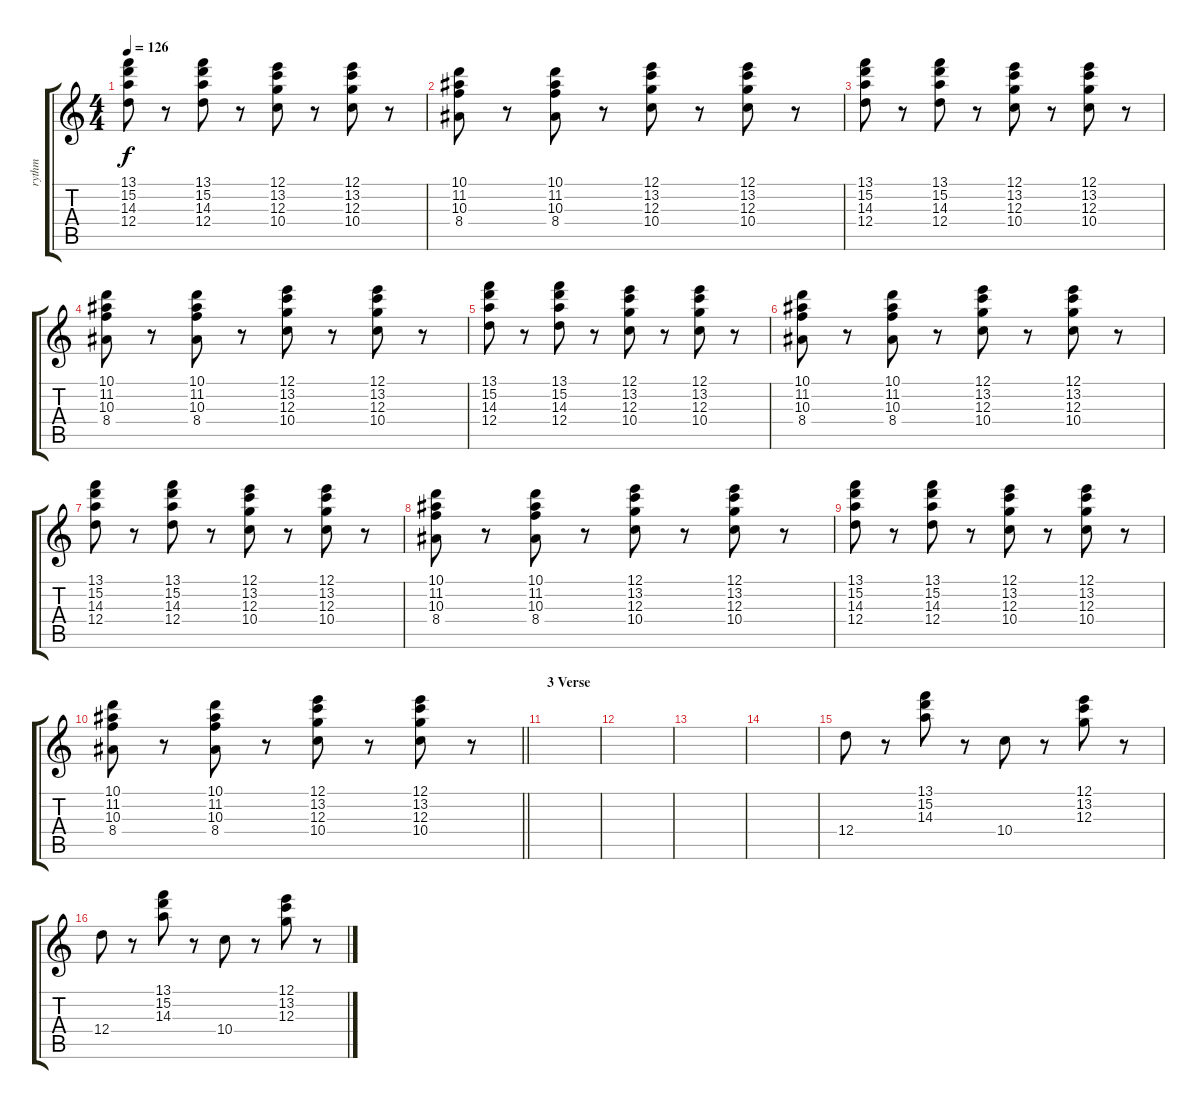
\track ("rythm" "rythm") {instrument acousticguitarnylon}
\staff {score tabs}
\tuning (E4 B3 G3 D3 A2 E2) {hide}
\ts (4 4)
\tempo 126
\clef g2
\ks c
(13.1 15.2 14.3 12.4).8{dy f} r.8 (13.1 15.2 14.3 12.4).8 r.8 (12.1 13.2 12.3 10.4).8 r.8 (12.1 13.2 12.3 10.4).8 r.8 |
(10.1 11.2 10.3 8.4).8 r.8 (10.1 11.2 10.3 8.4).8 r.8 (12.1 13.2 12.3 10.4).8 r.8 (12.1 13.2 12.3 10.4).8 r.8 |
(13.1 15.2 14.3 12.4).8 r.8 (13.1 15.2 14.3 12.4).8 r.8 (12.1 13.2 12.3 10.4).8 r.8 (12.1 13.2 12.3 10.4).8 r.8 |
(10.1 11.2 10.3 8.4).8 r.8 (10.1 11.2 10.3 8.4).8 r.8 (12.1 13.2 12.3 10.4).8 r.8 (12.1 13.2 12.3 10.4).8 r.8 |
(13.1 15.2 14.3 12.4).8 r.8 (13.1 15.2 14.3 12.4).8 r.8 (12.1 13.2 12.3 10.4).8 r.8 (12.1 13.2 12.3 10.4).8 r.8 |
(10.1 11.2 10.3 8.4).8 r.8 (10.1 11.2 10.3 8.4).8 r.8 (12.1 13.2 12.3 10.4).8 r.8 (12.1 13.2 12.3 10.4).8 r.8 |
(13.1 15.2 14.3 12.4).8 r.8 (13.1 15.2 14.3 12.4).8 r.8 (12.1 13.2 12.3 10.4).8 r.8 (12.1 13.2 12.3 10.4).8 r.8 |
(10.1 11.2 10.3 8.4).8 r.8 (10.1 11.2 10.3 8.4).8 r.8 (12.1 13.2 12.3 10.4).8 r.8 (12.1 13.2 12.3 10.4).8 r.8 |
(13.1 15.2 14.3 12.4).8 r.8 (13.1 15.2 14.3 12.4).8 r.8 (12.1 13.2 12.3 10.4).8 r.8 (12.1 13.2 12.3 10.4).8 r.8 |
\barLineRight lightlight
(10.1 11.2 10.3 8.4).8 r.8 (10.1 11.2 10.3 8.4).8 r.8 (12.1 13.2 12.3 10.4).8 r.8 (12.1 13.2 12.3 10.4).8 r.8 |
\section ("" "3 Verse")
|
|
|
|
12.4.8 r.8 (13.1 15.2 14.3).8 r.8 10.4.8 r.8 (12.1 13.2 12.3).8 r.8 |
12.4.8 r.8 (13.1 15.2 14.3).8 r.8 10.4.8 r.8 (12.1 13.2 12.3).8 r.8
